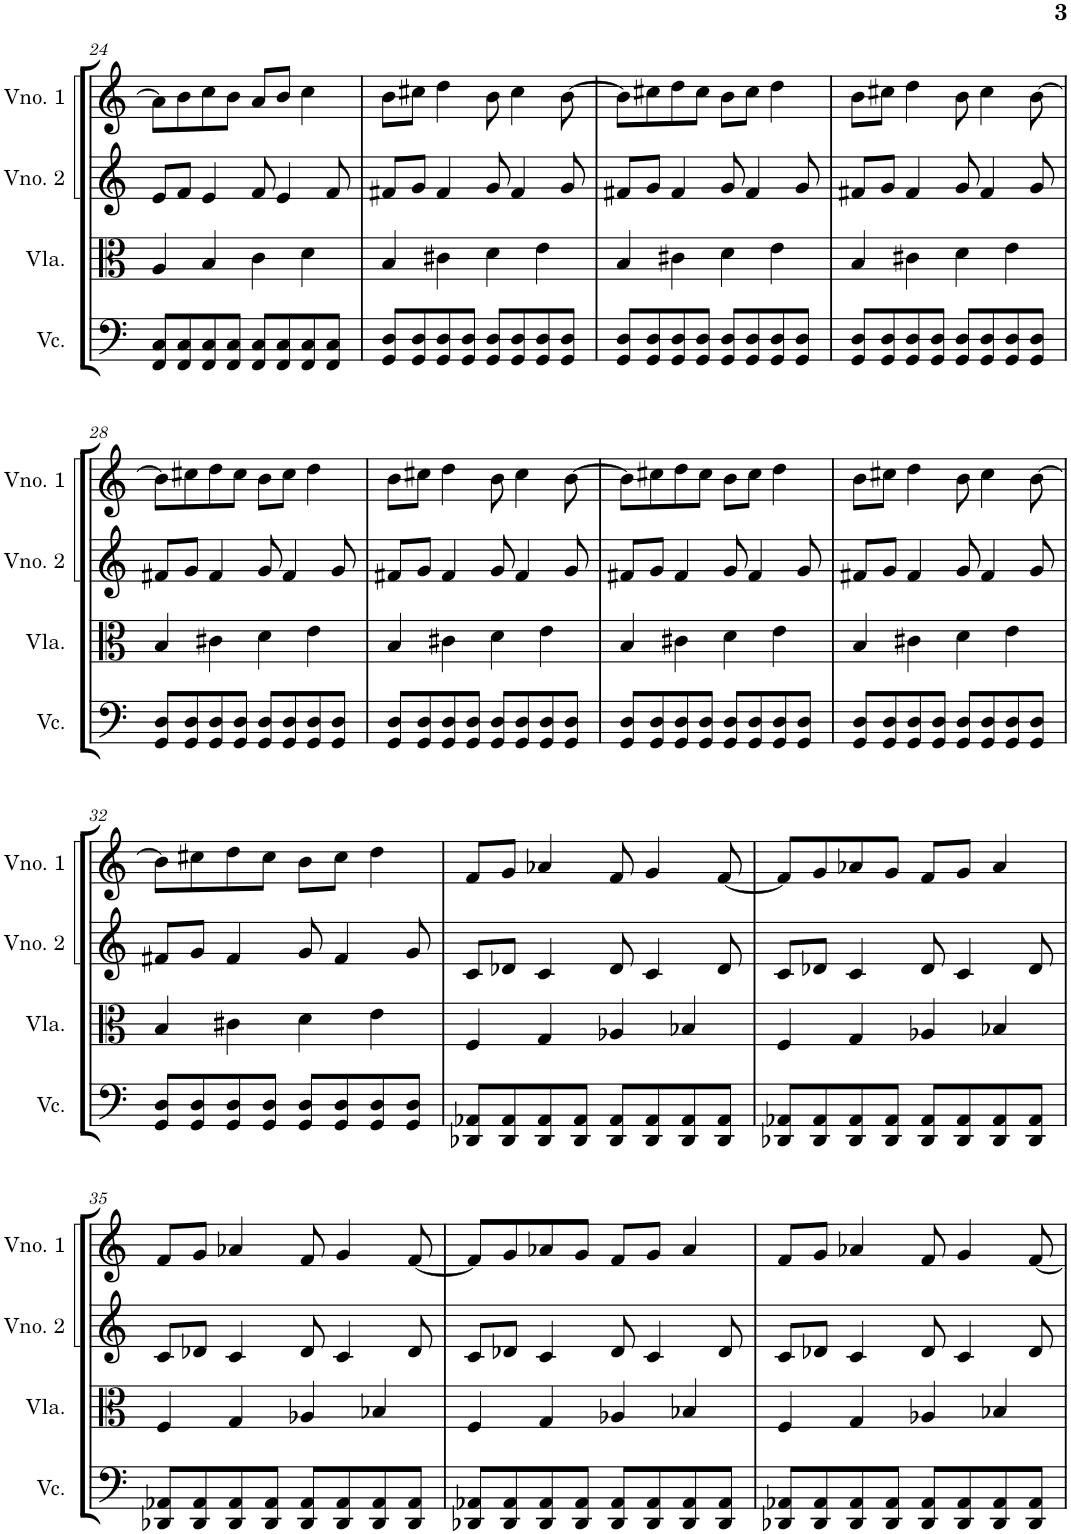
**kern	**kern	**kern	**kern
*part4	*part3	*part2	*part1
*staff4	*staff3	*staff2	*staff1
*I"Violoncelo	*I"Viola	*I"Violino 2	*I"Violino 1
*I'Vc.	*I'Vla.	*I'Vno. 2	*I'Vno. 1
!!LO:PB:g=z
*clefF4	*clefC3	*clefG2	*clefG2
*k[]	*k[]	*k[]	*k[]
*M4/4	*M4/4	*M4/4	*M4/4
=24	=24	=24	=24
8FF/ 8C/L	4A/	8e/L	8a\L]
8FF/ 8C/	.	8f/J	8b\
8FF/ 8C/	4B/	4e/	8cc\
8FF/ 8C/J	.	.	8b\J
8FF/ 8C/L	4c\	8f/	8a/L
8FF/ 8C/	.	4e/	8b/J
8FF/ 8C/	4d\	.	4cc\
8FF/ 8C/J	.	8f/	.
=25	=25	=25	=25
8GG/ 8D/L	4B/	8f#X/L	8b\L
8GG/ 8D/	.	8g/J	8cc#X\J
8GG/ 8D/	4c#X\	4f#/	4dd\
8GG/ 8D/J	.	.	.
8GG/ 8D/L	4d\	8g/	8b\
8GG/ 8D/	.	4f#/	4cc#\
8GG/ 8D/	4e\	.	.
8GG/ 8D/J	.	8g/	[8b\
=26	=26	=26	=26
8GG/ 8D/L	4B/	8f#X/L	8b\L]
8GG/ 8D/	.	8g/J	8cc#X\
8GG/ 8D/	4c#X\	4f#/	8dd\
8GG/ 8D/J	.	.	8cc#\J
8GG/ 8D/L	4d\	8g/	8b\L
8GG/ 8D/	.	4f#/	8cc#\J
8GG/ 8D/	4e\	.	4dd\
8GG/ 8D/J	.	8g/	.
=27	=27	=27	=27
8GG/ 8D/L	4B/	8f#X/L	8b\L
8GG/ 8D/	.	8g/J	8cc#X\J
8GG/ 8D/	4c#X\	4f#/	4dd\
8GG/ 8D/J	.	.	.
8GG/ 8D/L	4d\	8g/	8b\
8GG/ 8D/	.	4f#/	4cc#\
8GG/ 8D/	4e\	.	.
8GG/ 8D/J	.	8g/	[8b\
!!LO:LB:g=z
=28	=28	=28	=28
8GG/ 8D/L	4B/	8f#X/L	8b\L]
8GG/ 8D/	.	8g/J	8cc#X\
8GG/ 8D/	4c#X\	4f#/	8dd\
8GG/ 8D/J	.	.	8cc#\J
8GG/ 8D/L	4d\	8g/	8b\L
8GG/ 8D/	.	4f#/	8cc#\J
8GG/ 8D/	4e\	.	4dd\
8GG/ 8D/J	.	8g/	.
=29	=29	=29	=29
8GG/ 8D/L	4B/	8f#X/L	8b\L
8GG/ 8D/	.	8g/J	8cc#X\J
8GG/ 8D/	4c#X\	4f#/	4dd\
8GG/ 8D/J	.	.	.
8GG/ 8D/L	4d\	8g/	8b\
8GG/ 8D/	.	4f#/	4cc#\
8GG/ 8D/	4e\	.	.
8GG/ 8D/J	.	8g/	[8b\
=30	=30	=30	=30
8GG/ 8D/L	4B/	8f#X/L	8b\L]
8GG/ 8D/	.	8g/J	8cc#X\
8GG/ 8D/	4c#X\	4f#/	8dd\
8GG/ 8D/J	.	.	8cc#\J
8GG/ 8D/L	4d\	8g/	8b\L
8GG/ 8D/	.	4f#/	8cc#\J
8GG/ 8D/	4e\	.	4dd\
8GG/ 8D/J	.	8g/	.
=31	=31	=31	=31
8GG/ 8D/L	4B/	8f#X/L	8b\L
8GG/ 8D/	.	8g/J	8cc#X\J
8GG/ 8D/	4c#X\	4f#/	4dd\
8GG/ 8D/J	.	.	.
8GG/ 8D/L	4d\	8g/	8b\
8GG/ 8D/	.	4f#/	4cc#\
8GG/ 8D/	4e\	.	.
8GG/ 8D/J	.	8g/	[8b\
!!LO:LB:g=z
=32	=32	=32	=32
8GG/ 8D/L	4B/	8f#X/L	8b\L]
8GG/ 8D/	.	8g/J	8cc#X\
8GG/ 8D/	4c#X\	4f#/	8dd\
8GG/ 8D/J	.	.	8cc#\J
8GG/ 8D/L	4d\	8g/	8b\L
8GG/ 8D/	.	4f#/	8cc#\J
8GG/ 8D/	4e\	.	4dd\
8GG/ 8D/J	.	8g/	.
=33	=33	=33	=33
8DD-X/ 8AA-X/L	4F/	8c/L	8f/L
8DD-/ 8AA-/	.	8d-X/J	8g/J
8DD-/ 8AA-/	4G/	4c/	4a-X/
8DD-/ 8AA-/J	.	.	.
8DD-/ 8AA-/L	4A-X/	8d-/	8f/
8DD-/ 8AA-/	.	4c/	4g/
8DD-/ 8AA-/	4B-X/	.	.
8DD-/ 8AA-/J	.	8d-/	[8f/
=34	=34	=34	=34
8DD-X/ 8AA-X/L	4F/	8c/L	8f/L]
8DD-/ 8AA-/	.	8d-X/J	8g/
8DD-/ 8AA-/	4G/	4c/	8a-X/
8DD-/ 8AA-/J	.	.	8g/J
8DD-/ 8AA-/L	4A-X/	8d-/	8f/L
8DD-/ 8AA-/	.	4c/	8g/J
8DD-/ 8AA-/	4B-X/	.	4a-/
8DD-/ 8AA-/J	.	8d-/	.
!!LO:LB:g=z
=35	=35	=35	=35
8DD-X/ 8AA-X/L	4F/	8c/L	8f/L
8DD-/ 8AA-/	.	8d-X/J	8g/J
8DD-/ 8AA-/	4G/	4c/	4a-X/
8DD-/ 8AA-/J	.	.	.
8DD-/ 8AA-/L	4A-X/	8d-/	8f/
8DD-/ 8AA-/	.	4c/	4g/
8DD-/ 8AA-/	4B-X/	.	.
8DD-/ 8AA-/J	.	8d-/	[8f/
=36	=36	=36	=36
8DD-X/ 8AA-X/L	4F/	8c/L	8f/L]
8DD-/ 8AA-/	.	8d-X/J	8g/
8DD-/ 8AA-/	4G/	4c/	8a-X/
8DD-/ 8AA-/J	.	.	8g/J
8DD-/ 8AA-/L	4A-X/	8d-/	8f/L
8DD-/ 8AA-/	.	4c/	8g/J
8DD-/ 8AA-/	4B-X/	.	4a-/
8DD-/ 8AA-/J	.	8d-/	.
=37	=37	=37	=37
8DD-X/ 8AA-X/L	4F/	8c/L	8f/L
8DD-/ 8AA-/	.	8d-X/J	8g/J
8DD-/ 8AA-/	4G/	4c/	4a-X/
8DD-/ 8AA-/J	.	.	.
8DD-/ 8AA-/L	4A-X/	8d-/	8f/
8DD-/ 8AA-/	.	4c/	4g/
8DD-/ 8AA-/	4B-X/	.	.
8DD-/ 8AA-/J	.	8d-/	[8f/
=	=	=	=
*-	*-	*-	*-
